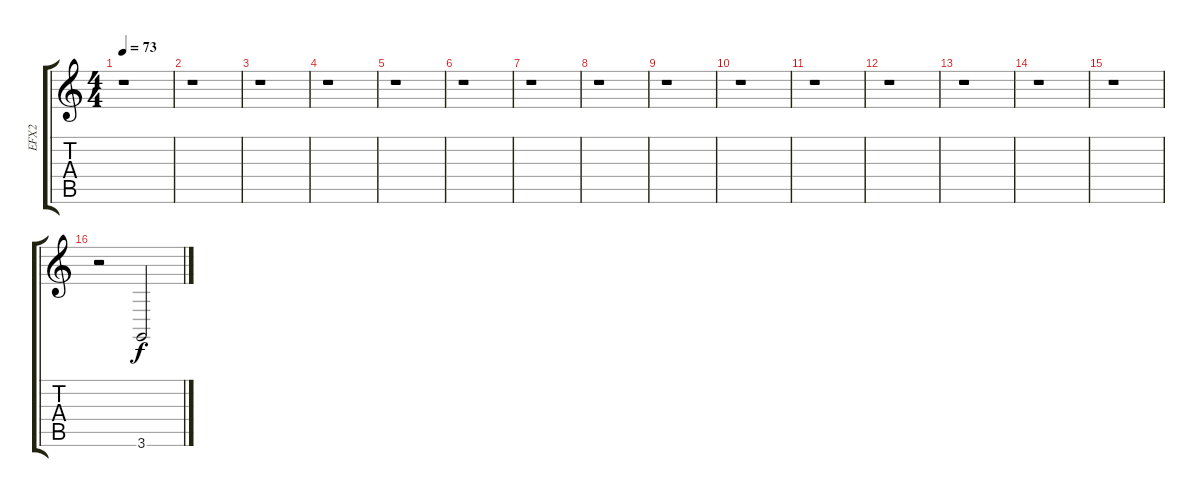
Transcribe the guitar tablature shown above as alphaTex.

\track ("EFX2" "EFX2") {instrument reversecymbal}
\staff {score tabs}
\tuning (E4 B3 G3 D3 A2 E2) {hide}
\ts (4 4)
\tempo 73
\clef g2
\ks c
r.1{dy f} |
r.1 |
r.1 |
r.1 |
r.1 |
r.1 |
r.1 |
r.1 |
r.1 |
r.1 |
r.1 |
r.1 |
r.1 |
r.1 |
r.1 |
r.2 3.6.2
